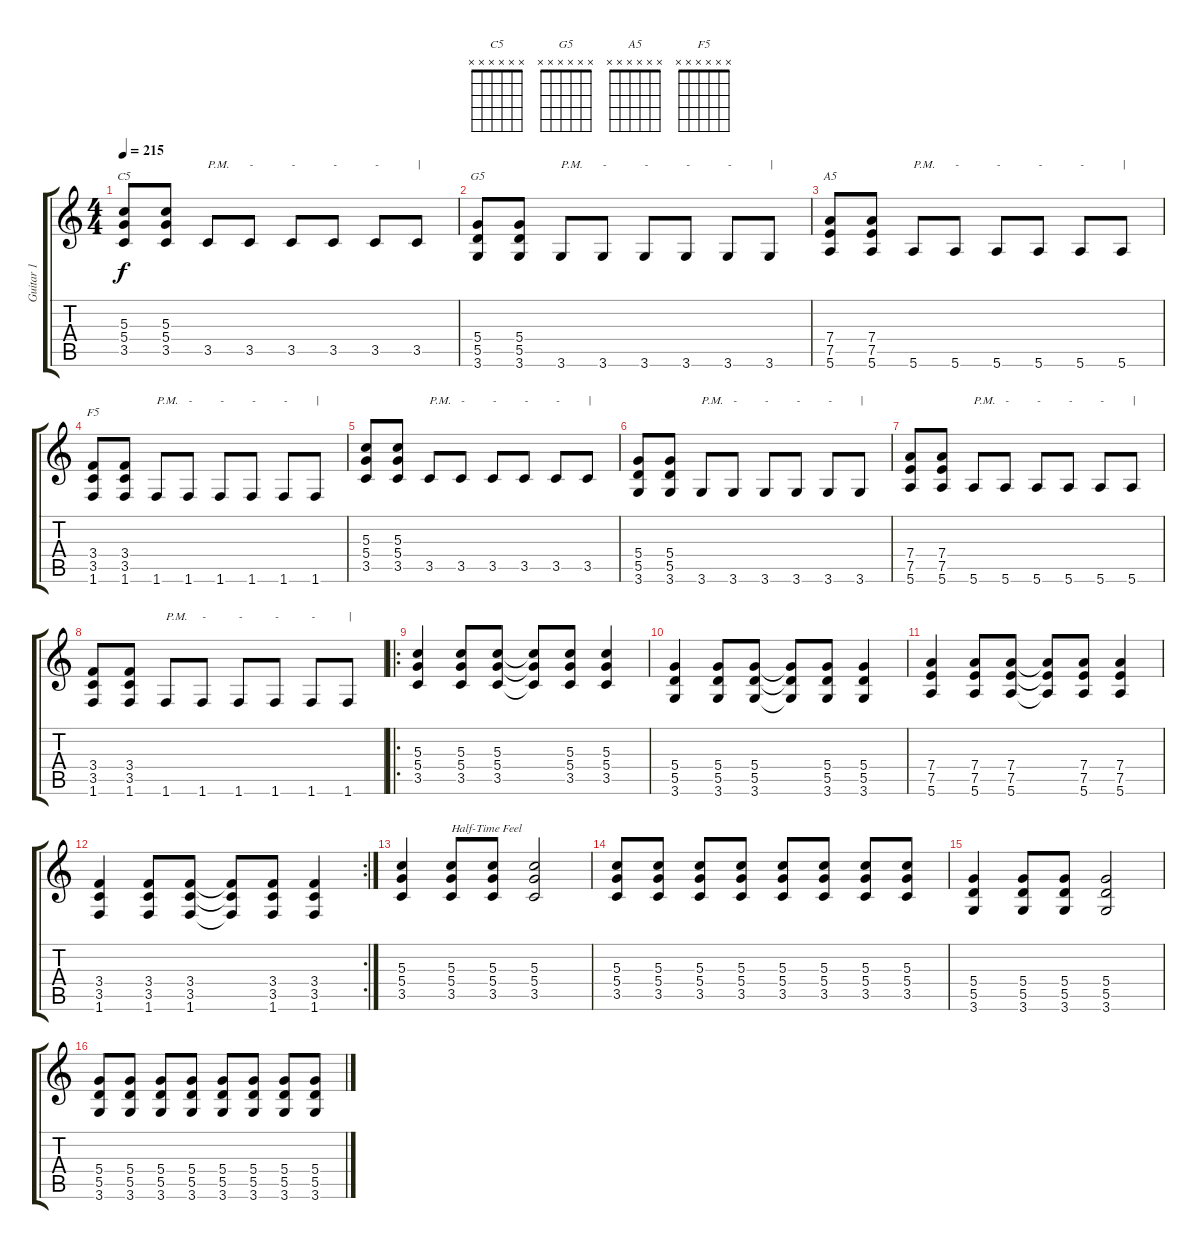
\track ("Guitar 1" "Guitar 1") {instrument distortionguitar}
\staff {score tabs}
\tuning (E4 B3 G3 D3 A2 E2) {hide}
\chord ("C5" x x x x x x) {firstfret 0}
\chord ("G5" x x x x x x) {firstfret 0}
\chord ("A5" x x x x x x) {firstfret 0}
\chord ("F5" x x x x x x) {firstfret 0}
\ts (4 4)
\tempo 215
\clef g2
\ks c
(5.3 5.4 3.5).8{ch "C5" dy f} (5.3 5.4 3.5).8 3.5.8{txt "P.M."} 3.5.8{txt "-"} 3.5.8{txt "-"} 3.5.8{txt "-"} 3.5.8{txt "-"} 3.5.8{txt "|"} |
(5.4 5.5 3.6).8{ch "G5"} (5.4 5.5 3.6).8 3.6.8{txt "P.M."} 3.6.8{txt "-"} 3.6.8{txt "-"} 3.6.8{txt "-"} 3.6.8{txt "-"} 3.6.8{txt "|"} |
(7.4 7.5 5.6).8{ch "A5"} (7.4 7.5 5.6).8 5.6.8{txt "P.M."} 5.6.8{txt "-"} 5.6.8{txt "-"} 5.6.8{txt "-"} 5.6.8{txt "-"} 5.6.8{txt "|"} |
(3.4 3.5 1.6).8{ch "F5"} (3.4 3.5 1.6).8 1.6.8{txt "P.M."} 1.6.8{txt "-"} 1.6.8{txt "-"} 1.6.8{txt "-"} 1.6.8{txt "-"} 1.6.8{txt "|"} |
(5.3 5.4 3.5).8 (5.3 5.4 3.5).8 3.5.8{txt "P.M."} 3.5.8{txt "-"} 3.5.8{txt "-"} 3.5.8{txt "-"} 3.5.8{txt "-"} 3.5.8{txt "|"} |
(5.4 5.5 3.6).8 (5.4 5.5 3.6).8 3.6.8{txt "P.M."} 3.6.8{txt "-"} 3.6.8{txt "-"} 3.6.8{txt "-"} 3.6.8{txt "-"} 3.6.8{txt "|"} |
(7.4 7.5 5.6).8 (7.4 7.5 5.6).8 5.6.8{txt "P.M."} 5.6.8{txt "-"} 5.6.8{txt "-"} 5.6.8{txt "-"} 5.6.8{txt "-"} 5.6.8{txt "|"} |
(3.4 3.5 1.6).8 (3.4 3.5 1.6).8 1.6.8{txt "P.M."} 1.6.8{txt "-"} 1.6.8{txt "-"} 1.6.8{txt "-"} 1.6.8{txt "-"} 1.6.8{txt "|"} |
\ro
(5.3 5.4 3.5).4 (5.3 5.4 3.5).8 (5.3 5.4 3.5).8 (5.3{t} 5.4{t} 3.5{t}).8 (5.3 5.4 3.5).8 (5.3 5.4 3.5).4 |
(5.4 5.5 3.6).4 (5.4 5.5 3.6).8 (5.4 5.5 3.6).8 (5.4{t} 5.5{t} 3.6{t}).8 (5.4 5.5 3.6).8 (5.4 5.5 3.6).4 |
(7.4 7.5 5.6).4 (7.4 7.5 5.6).8 (7.4 7.5 5.6).8 (7.4{t} 7.5{t} 5.6{t}).8 (7.4 7.5 5.6).8 (7.4 7.5 5.6).4 |
\rc 2
(3.4 3.5 1.6).4 (3.4 3.5 1.6).8 (3.4 3.5 1.6).8 (3.4{t} 3.5{t} 1.6{t}).8 (3.4 3.5 1.6).8 (3.4 3.5 1.6).4 |
(5.3 5.4 3.5).4 (5.3 5.4 3.5).8{txt "Half-Time Feel"} (5.3 5.4 3.5).8 (5.3 5.4 3.5).2 |
(5.3 5.4 3.5).8 (5.3 5.4 3.5).8 (5.3 5.4 3.5).8 (5.3 5.4 3.5).8 (5.3 5.4 3.5).8 (5.3 5.4 3.5).8 (5.3 5.4 3.5).8 (5.3 5.4 3.5).8 |
(5.4 5.5 3.6).4 (5.4 5.5 3.6).8 (5.4 5.5 3.6).8 (5.4 5.5 3.6).2 |
(5.4 5.5 3.6).8 (5.4 5.5 3.6).8 (5.4 5.5 3.6).8 (5.4 5.5 3.6).8 (5.4 5.5 3.6).8 (5.4 5.5 3.6).8 (5.4 5.5 3.6).8 (5.4 5.5 3.6).8
